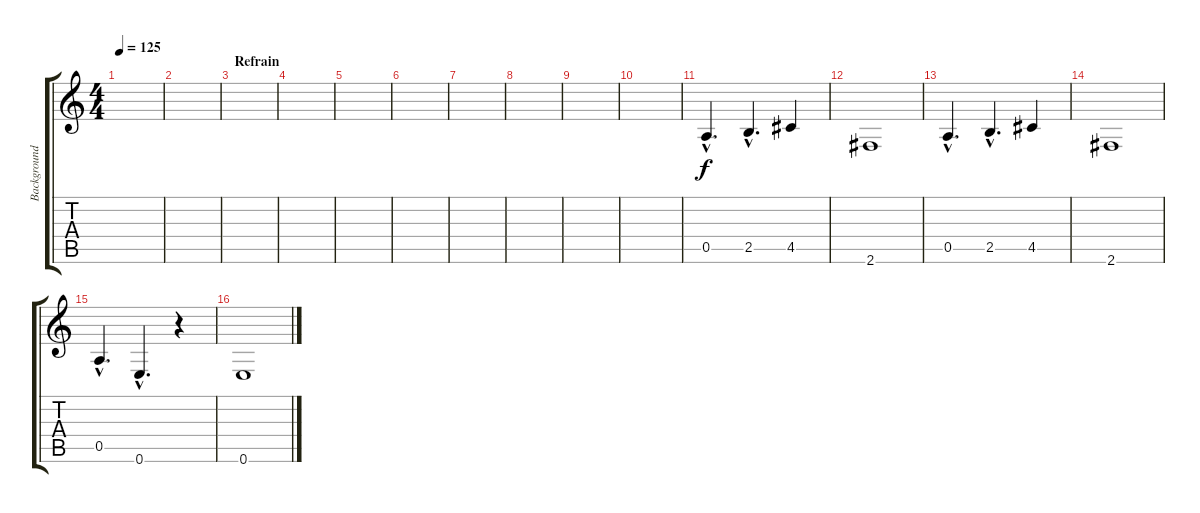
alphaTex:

\track ("Background 2" "Background") {instrument electricbasspick}
\staff {score tabs}
\tuning (E4 B3 G3 D3 A2 E2) {hide}
\ts (4 4)
\tempo 125
\clef g2
\ks c
|
|
\section ("" "Refrain")
|
|
|
|
|
|
|
|
0.5{hac}.4{d} 2.5{hac}.4{d} 4.5.4 |
2.6.1 |
0.5{hac}.4{d} 2.5{hac}.4{d} 4.5.4 |
2.6.1 |
0.5{hac}.4{d} 0.6{hac}.4{d} r.4 |
0.6.1
